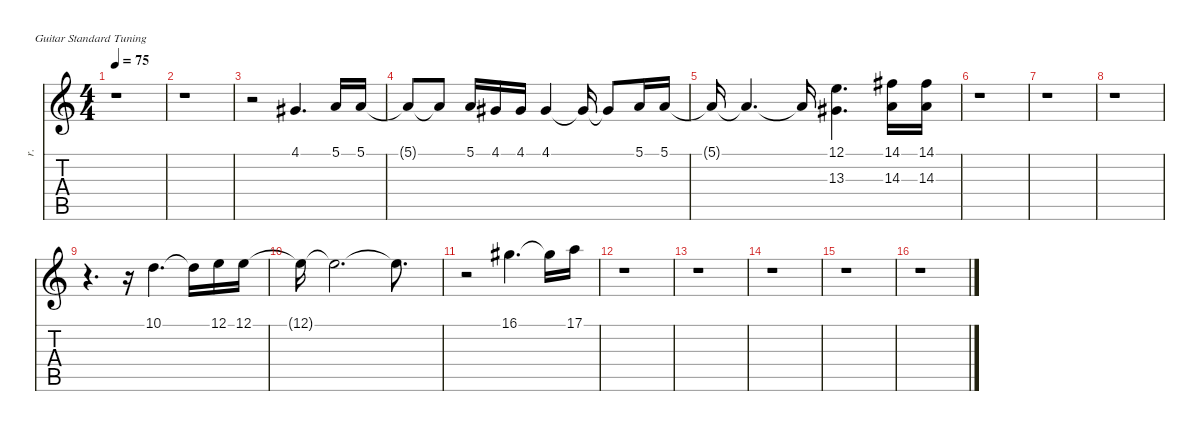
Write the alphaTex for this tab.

\defaultSystemsLayout 4
\hideDynamics
\bracketExtendMode nobrackets
\otherSystemsTrackNameOrientation horizontal
\track ("Backing Vocals" "r.") {instrument synthvoice}
\staff {score tabs}
\tuning (E4 B3 G3 D3 A2 E2)
\ts (4 4)
\tempo 75
\clef g2
\ks c
r.1{dy f} |
r.1 |
r.2 4.1{acc #}.4{d dy ff} 5.1.16 5.1.16{dy fff} |
5.1{t}.8{dy f} 5.1{t}.8 5.1.16{dy fff} 4.1{acc #}.16{dy ff} 4.1{acc #}.16{dy fff} 4.1{acc #}.4{dy ff} 4.1{t acc #}.16{dy f} 4.1{t acc #}.8 5.1.16{dy fff} 5.1.16{dy ff} |
5.1{t}.16{dy f} 5.1{t}.4{d} 5.1{t}.16 (12.1 13.3{acc #}).4{d dy ff} (14.1{acc #} 14.3).16 (14.1{acc #} 14.3).16 |
r.1 |
r.1 |
r.1 |
r.4{d} r.16 10.1.4{d dy fff} 10.1{t}.16{dy f} 12.1.16{dy fff} 12.1.16{dy ff} |
12.1{t}.16{dy f} 12.1{t}.2{d} 12.1{t}.8{d} |
r.2 16.1{acc #}.4{d dy fff} 16.1{t acc #}.16{dy f} 17.1.16{dy ff} |
r.1 |
r.1 |
r.1 |
r.1 |
r.1
